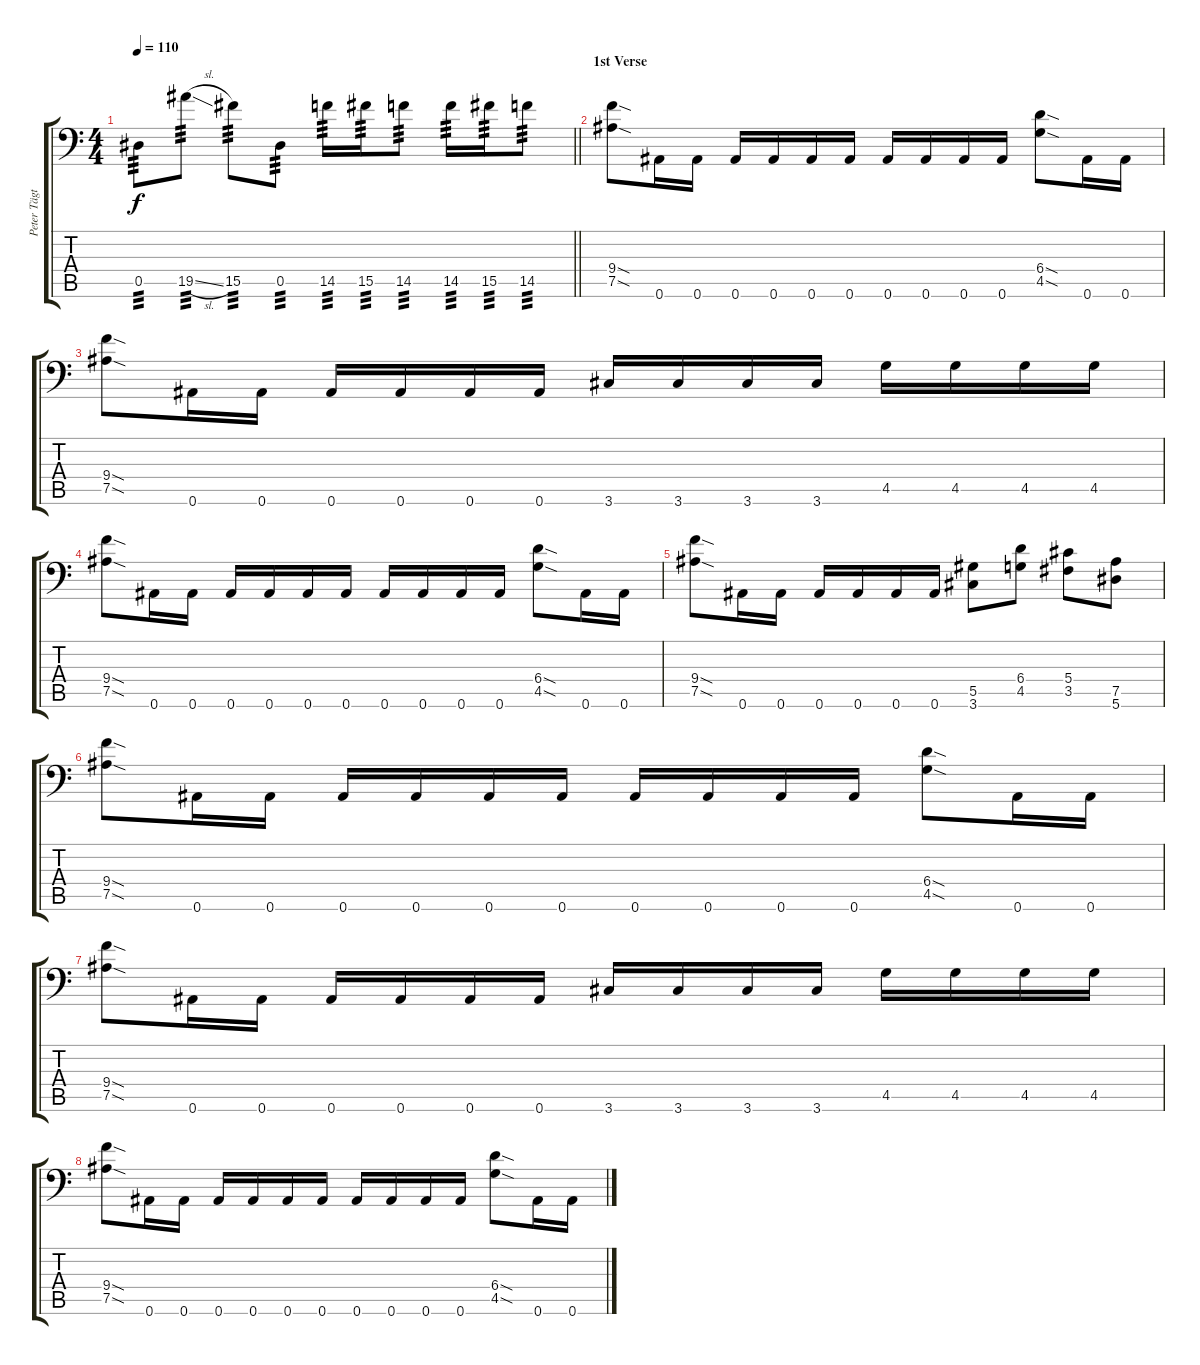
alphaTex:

\track ("Peter Tägtgren (Rythm 2)" "Peter Tägt") {instrument overdrivenguitar}
\staff {score tabs}
\tuning (Bb3 F3 Db3 Ab2 Eb2 Bb1) {hide}
\ts (4 4)
\tempo 110
\clef f4
\barLineRight lightlight
\ks c
0.5.8{tp 3 dy f} 19.5{sl}.8{tp 3} 15.5.8{tp 3} 0.5.8{tp 3} 14.5.16{tp 3} 15.5.16{tp 3} 14.5.8{tp 3} 14.5.16{tp 3} 15.5.16{tp 3} 14.5.8{tp 3} |
\section ("" "1st Verse")
(9.4{sod} 7.5{sod}).8 0.6.16 0.6.16 0.6.16 0.6.16 0.6.16 0.6.16 0.6.16 0.6.16 0.6.16 0.6.16 (6.4{sod} 4.5{sod}).8 0.6.16 0.6.16 |
(9.4{sod} 7.5{sod}).8 0.6.16 0.6.16 0.6.16 0.6.16 0.6.16 0.6.16 3.6.16 3.6.16 3.6.16 3.6.16 4.5.16 4.5.16 4.5.16 4.5.16 |
(9.4{sod} 7.5{sod}).8 0.6.16 0.6.16 0.6.16 0.6.16 0.6.16 0.6.16 0.6.16 0.6.16 0.6.16 0.6.16 (6.4{sod} 4.5{sod}).8 0.6.16 0.6.16 |
(9.4{sod} 7.5{sod}).8 0.6.16 0.6.16 0.6.16 0.6.16 0.6.16 0.6.16 (5.5 3.6).8 (6.4 4.5).8 (5.4 3.5).8 (7.5 5.6).8 |
(9.4{sod} 7.5{sod}).8 0.6.16 0.6.16 0.6.16 0.6.16 0.6.16 0.6.16 0.6.16 0.6.16 0.6.16 0.6.16 (6.4{sod} 4.5{sod}).8 0.6.16 0.6.16 |
(9.4{sod} 7.5{sod}).8 0.6.16 0.6.16 0.6.16 0.6.16 0.6.16 0.6.16 3.6.16 3.6.16 3.6.16 3.6.16 4.5.16 4.5.16 4.5.16 4.5.16 |
(9.4{sod} 7.5{sod}).8 0.6.16 0.6.16 0.6.16 0.6.16 0.6.16 0.6.16 0.6.16 0.6.16 0.6.16 0.6.16 (6.4{sod} 4.5{sod}).8 0.6.16 0.6.16
